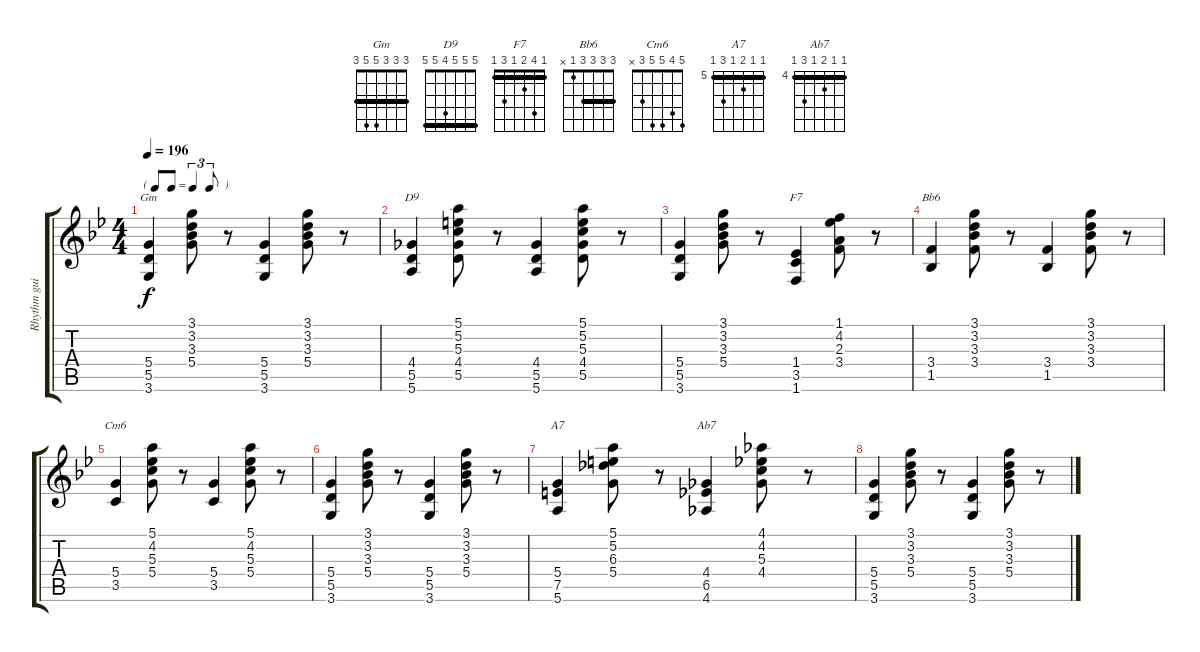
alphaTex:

\track ("Rhythm guitar" "Rhythm gui") {instrument acousticguitarsteel}
\staff {score tabs}
\tuning (E4 B3 G3 D3 A2 E2) {hide}
\chord ("Gm" 3 3 3 5 5 3) {barre 3}
\chord ("D9" 5 5 5 4 5 5) {barre 5}
\chord ("F7" 1 4 2 1 3 1) {barre 1}
\chord ("Bb6" 3 3 3 3 1 x) {barre 3}
\chord ("Cm6" 5 4 5 5 3 x)
\chord ("A7" 5 5 6 5 7 5) {firstfret 5 barre 5}
\chord ("Ab7" 4 4 5 4 6 4) {firstfret 4 barre 4}
\ts (4 4)
\tf triplet8th
\tempo 196
\clef g2
\ks gminor
(5.4 5.5 3.6).4{ch "Gm" dy f} (3.1 3.2 3.3 5.4).8 r.8 (5.4 5.5 3.6).4 (3.1 3.2 3.3 5.4).8 r.8 |
(4.4 5.5 5.6).4{ch "D9"} (5.1 5.2 5.3 4.4 5.5).8 r.8 (4.4 5.5 5.6).4 (5.1 5.2 5.3 4.4 5.5).8 r.8 |
(5.4 5.5 3.6).4 (3.1 3.2 3.3 5.4).8 r.8 (1.4 3.5 1.6).4{ch "F7"} (1.1 4.2 2.3 3.4).8 r.8 |
(3.4 1.5).4{ch "Bb6"} (3.1 3.2 3.3 3.4).8 r.8 (3.4 1.5).4 (3.1 3.2 3.3 3.4).8 r.8 |
(5.4 3.5).4{ch "Cm6"} (5.1 4.2 5.3 5.4).8 r.8 (5.4 3.5).4 (5.1 4.2 5.3 5.4).8 r.8 |
(5.4 5.5 3.6).4 (3.1 3.2 3.3 5.4).8 r.8 (5.4 5.5 3.6).4 (3.1 3.2 3.3 5.4).8 r.8 |
(5.4 7.5 5.6).4{ch "A7"} (5.1 5.2 6.3 5.4).8 r.8 (4.4 6.5 4.6).4{ch "Ab7"} (4.1 4.2 5.3 4.4).8 r.8 |
(5.4 5.5 3.6).4 (3.1 3.2 3.3 5.4).8 r.8 (5.4 5.5 3.6).4 (3.1 3.2 3.3 5.4).8 r.8
